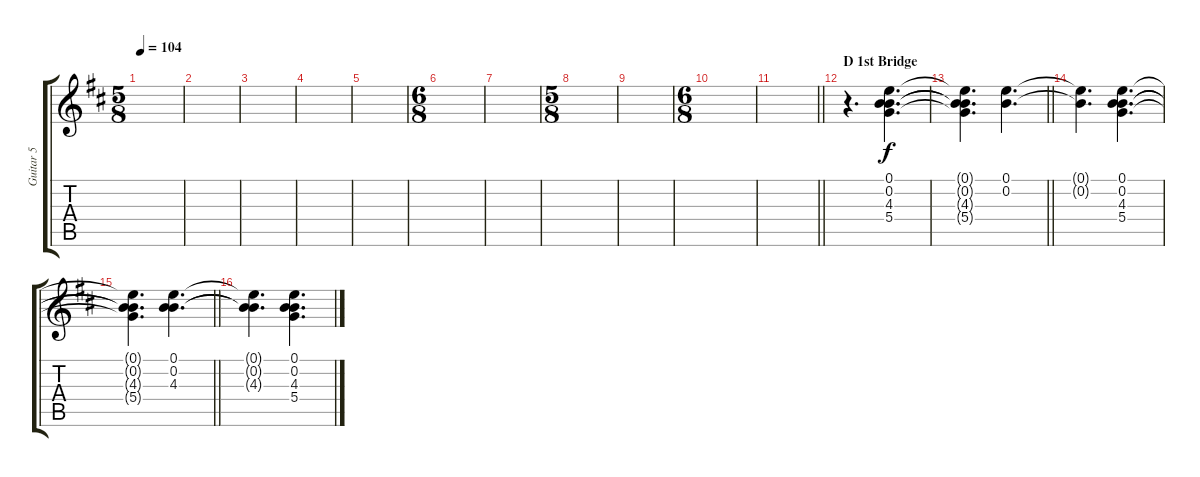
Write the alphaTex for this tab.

\track ("Guitar 5" "Guitar 5") {instrument acousticguitarsteel}
\staff {score tabs}
\tuning (E4 B3 G3 D3 A2 E2) {hide}
\ts (5 8)
\tempo 104
\clef g2
\ks d
|
|
|
|
|
\ts (6 8)
|
|
\ts (5 8)
|
|
\ts (6 8)
|
\barLineRight lightlight
|
\section ("" "D 1st Bridge")
r.4{d} (0.1 0.2 4.3 5.4).4{d} |
\barLineRight lightlight
(0.1{t} 0.2{t} 4.3{t} 5.4{t}).4{d} (0.1 0.2).4{d} |
(0.1{t} 0.2{t}).4{d} (0.1 0.2 4.3 5.4).4{d} |
\barLineRight lightlight
(0.1{t} 0.2{t} 4.3{t} 5.4{t}).4{d} (0.1 0.2 4.3).4{d} |
(0.1{t} 0.2{t} 4.3{t}).4{d} (0.1 0.2 4.3 5.4).4{d}
